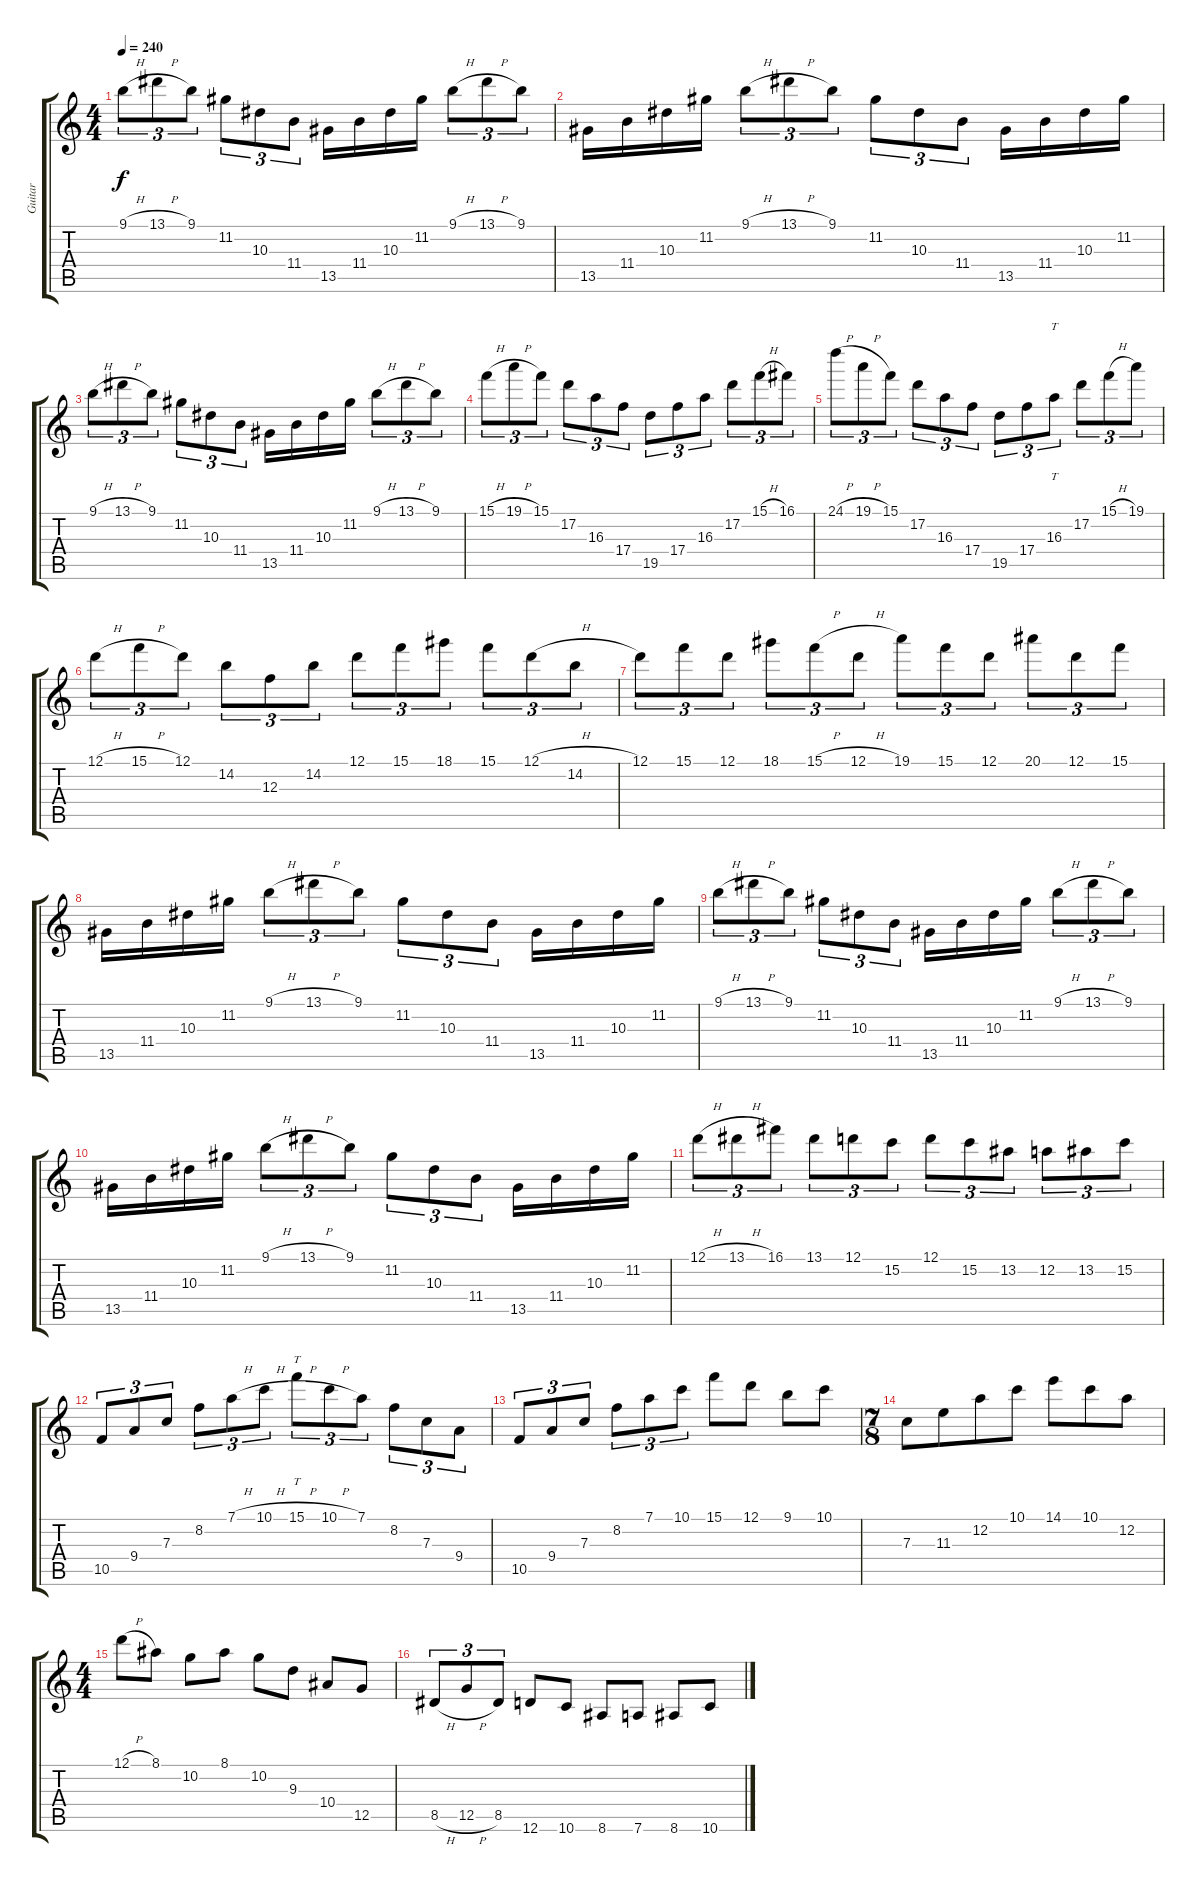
\track ("Guitar" "Guitar") {instrument distortionguitar}
\staff {score tabs}
\tuning (D4 A3 F3 C3 G2 D2) {hide}
\ts (4 4)
\tempo 240
\clef g2
\ks c
9.1{h}.8{tu (3 2) dy f} 13.1{h}.8{tu (3 2)} 9.1.8{tu (3 2)} 11.2.8{tu (3 2)} 10.3.8{tu (3 2)} 11.4.8{tu (3 2)} 13.5.16 11.4.16 10.3.16 11.2.16 9.1{h}.8{tu (3 2)} 13.1{h}.8{tu (3 2)} 9.1.8{tu (3 2)} |
13.5.16 11.4.16 10.3.16 11.2.16 9.1{h}.8{tu (3 2)} 13.1{h}.8{tu (3 2)} 9.1.8{tu (3 2)} 11.2.8{tu (3 2)} 10.3.8{tu (3 2)} 11.4.8{tu (3 2)} 13.5.16 11.4.16 10.3.16 11.2.16 |
9.1{h}.8{tu (3 2)} 13.1{h}.8{tu (3 2)} 9.1.8{tu (3 2)} 11.2.8{tu (3 2)} 10.3.8{tu (3 2)} 11.4.8{tu (3 2)} 13.5.16 11.4.16 10.3.16 11.2.16 9.1{h}.8{tu (3 2)} 13.1{h}.8{tu (3 2)} 9.1.8{tu (3 2)} |
15.1{h}.8{tu (3 2)} 19.1{h}.8{tu (3 2)} 15.1.8{tu (3 2)} 17.2.8{tu (3 2)} 16.3.8{tu (3 2)} 17.4.8{tu (3 2)} 19.5.8{tu (3 2)} 17.4.8{tu (3 2)} 16.3.8{tu (3 2)} 17.2.8{tu (3 2)} 15.1{h}.8{tu (3 2)} 16.1.8{tu (3 2)} |
24.1{h}.8{tu (3 2)} 19.1{h}.8{tu (3 2)} 15.1.8{tu (3 2)} 17.2.8{tu (3 2)} 16.3.8{tu (3 2)} 17.4.8{tu (3 2)} 19.5.8{tu (3 2)} 17.4.8{tu (3 2)} 16.3.8{tt tu (3 2)} 17.2.8{tu (3 2)} 15.1{h}.8{tu (3 2)} 19.1.8{tu (3 2)} |
12.1{h}.8{tu (3 2)} 15.1{h}.8{tu (3 2)} 12.1.8{tu (3 2)} 14.2.8{tu (3 2)} 12.3.8{tu (3 2)} 14.2.8{tu (3 2)} 12.1.8{tu (3 2)} 15.1.8{tu (3 2)} 18.1.8{tu (3 2)} 15.1.8{tu (3 2)} 12.1{h}.8{tu (3 2)} 14.2.8{tu (3 2)} |
12.1.8{tu (3 2)} 15.1.8{tu (3 2)} 12.1.8{tu (3 2)} 18.1.8{tu (3 2)} 15.1{h}.8{tu (3 2)} 12.1{h}.8{tu (3 2)} 19.1.8{tu (3 2)} 15.1.8{tu (3 2)} 12.1.8{tu (3 2)} 20.1.8{tu (3 2)} 12.1.8{tu (3 2)} 15.1.8{tu (3 2)} |
13.5.16 11.4.16 10.3.16 11.2.16 9.1{h}.8{tu (3 2)} 13.1{h}.8{tu (3 2)} 9.1.8{tu (3 2)} 11.2.8{tu (3 2)} 10.3.8{tu (3 2)} 11.4.8{tu (3 2)} 13.5.16 11.4.16 10.3.16 11.2.16 |
9.1{h}.8{tu (3 2)} 13.1{h}.8{tu (3 2)} 9.1.8{tu (3 2)} 11.2.8{tu (3 2)} 10.3.8{tu (3 2)} 11.4.8{tu (3 2)} 13.5.16 11.4.16 10.3.16 11.2.16 9.1{h}.8{tu (3 2)} 13.1{h}.8{tu (3 2)} 9.1.8{tu (3 2)} |
13.5.16 11.4.16 10.3.16 11.2.16 9.1{h}.8{tu (3 2)} 13.1{h}.8{tu (3 2)} 9.1.8{tu (3 2)} 11.2.8{tu (3 2)} 10.3.8{tu (3 2)} 11.4.8{tu (3 2)} 13.5.16 11.4.16 10.3.16 11.2.16 |
12.1{h}.8{tu (3 2)} 13.1{h}.8{tu (3 2)} 16.1.8{tu (3 2)} 13.1.8{tu (3 2)} 12.1.8{tu (3 2)} 15.2.8{tu (3 2)} 12.1.8{tu (3 2)} 15.2.8{tu (3 2)} 13.2.8{tu (3 2)} 12.2.8{tu (3 2)} 13.2.8{tu (3 2)} 15.2.8{tu (3 2)} |
10.5.8{tu (3 2)} 9.4.8{tu (3 2)} 7.3.8{tu (3 2)} 8.2.8{tu (3 2)} 7.1{h}.8{tu (3 2)} 10.1{h}.8{tu (3 2)} 15.1{h}.8{tt tu (3 2)} 10.1{h}.8{tu (3 2)} 7.1.8{tu (3 2)} 8.2.8{tu (3 2)} 7.3.8{tu (3 2)} 9.4.8{tu (3 2)} |
10.5.8{tu (3 2)} 9.4.8{tu (3 2)} 7.3.8{tu (3 2)} 8.2.8{tu (3 2)} 7.1.8{tu (3 2)} 10.1.8{tu (3 2)} 15.1.8 12.1.8 9.1.8 10.1.8 |
\ts (7 8)
7.3.8 11.3.8 12.2.8 10.1.8 14.1.8 10.1.8 12.2.8 |
\ts (4 4)
12.1{h}.8 8.1.8 10.2.8 8.1.8 10.2.8 9.3.8 10.4.8 12.5.8 |
8.5{h}.8{tu (3 2)} 12.5{h}.8{tu (3 2)} 8.5.8{tu (3 2)} 12.6.8 10.6.8 8.6.8 7.6.8 8.6.8 10.6.8
